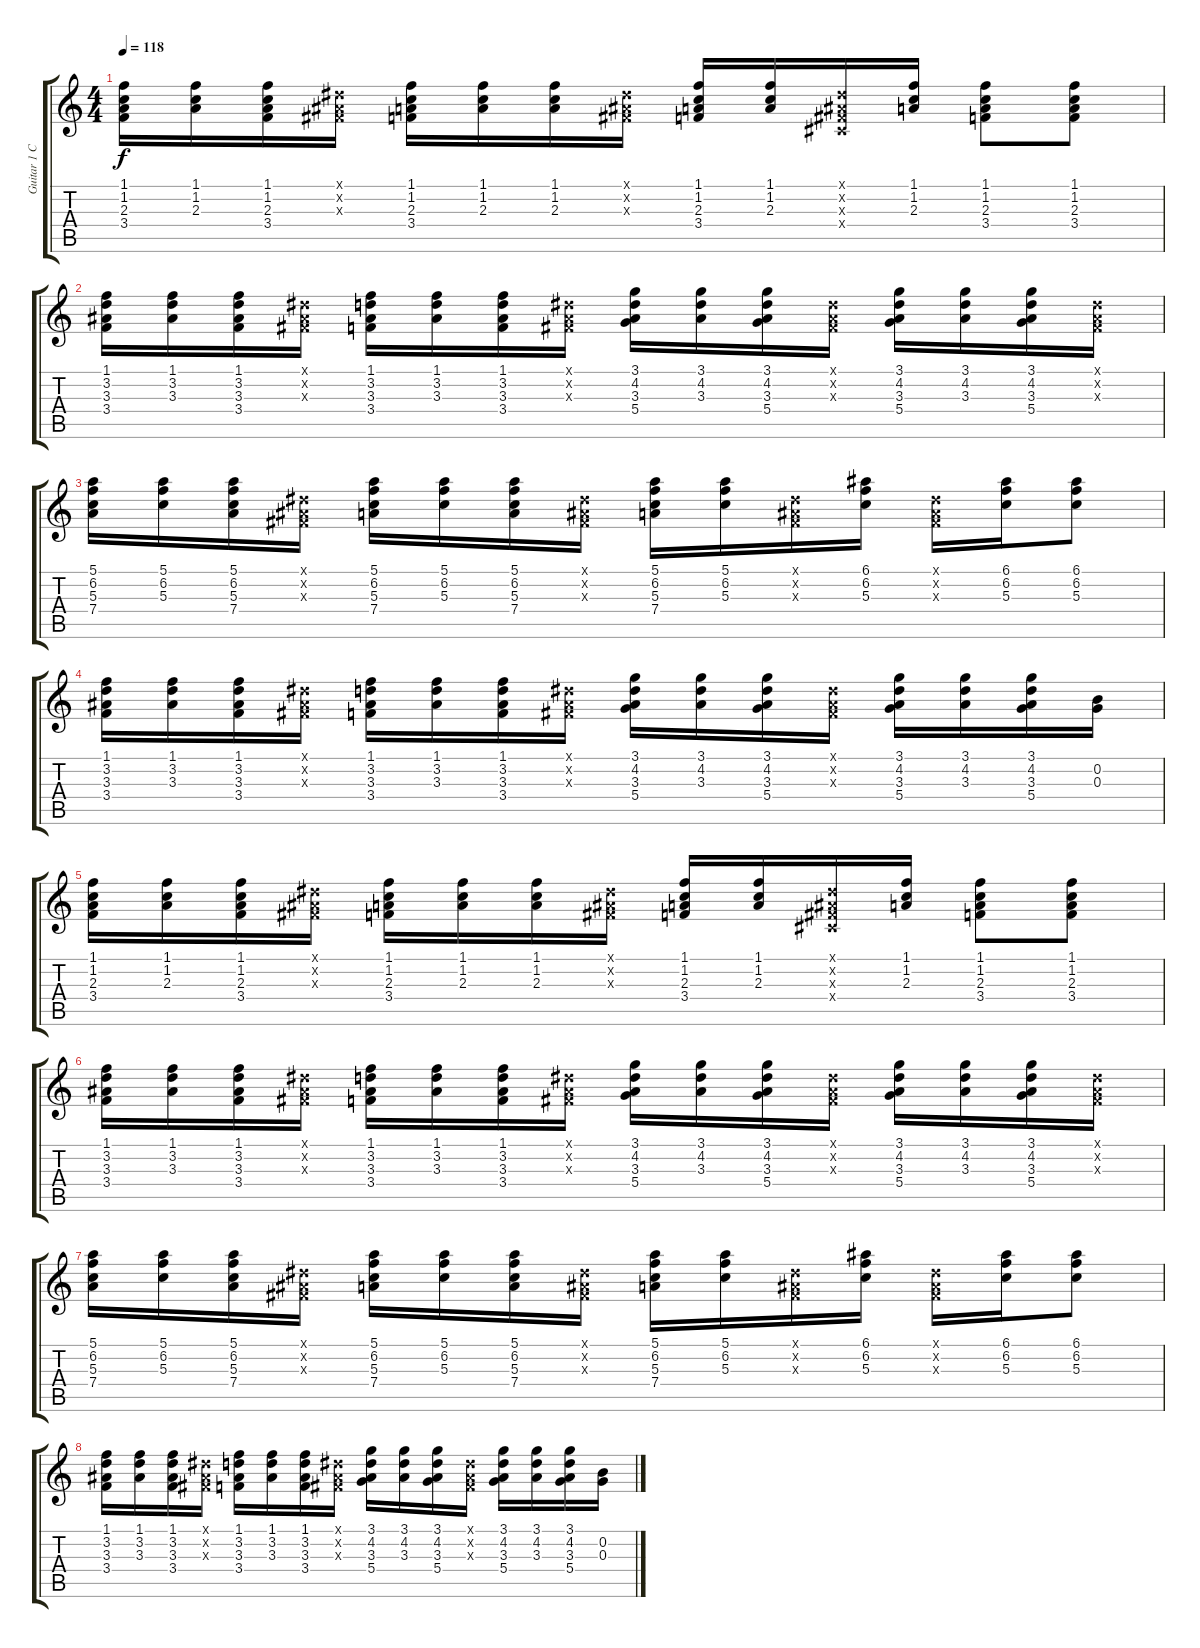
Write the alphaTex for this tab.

\track ("Guitar 1 Clean" "Guitar 1 C") {instrument electricguitarclean}
\staff {score tabs}
\tuning (E4 B3 G3 D3 A2 E2) {hide}
\ts (4 4)
\tempo 118
\clef g2
\ks c
(1.1 1.2 2.3 3.4).16{dy f} (1.1 1.2 2.3).16 (1.1 1.2 2.3 3.4).16 (-1.1{x} -1.2{x} -1.3{x}).16 (1.1 1.2 2.3 3.4).16 (1.1 1.2 2.3).16 (1.1 1.2 2.3).16 (-1.1{x} -1.2{x} -1.3{x}).16 (1.1 1.2 2.3 3.4).16 (1.1 1.2 2.3).16 (-1.1{x} -1.2{x} -1.3{x} -1.4{x}).16 (1.1 1.2 2.3).16 (1.1 1.2 2.3 3.4).8 (1.1 1.2 2.3 3.4).8 |
(1.1 3.2 3.3 3.4).16 (1.1 3.2 3.3).16 (1.1 3.2 3.3 3.4).16 (-1.1{x} -1.2{x} -1.3{x}).16 (1.1 3.2 3.3 3.4).16 (1.1 3.2 3.3).16 (1.1 3.2 3.3 3.4).16 (-1.1{x} -1.2{x} -1.3{x}).16 (3.1 4.2 3.3 5.4).16 (3.1 4.2 3.3).16 (3.1 4.2 3.3 5.4).16 (-1.1{x} -1.2{x} -1.3{x}).16 (3.1 4.2 3.3 5.4).16 (3.1 4.2 3.3).16 (3.1 4.2 3.3 5.4).16 (-1.1{x} -1.2{x} -1.3{x}).16 |
(5.1 6.2 5.3 7.4).16 (5.1 6.2 5.3).16 (5.1 6.2 5.3 7.4).16 (-1.1{x} -1.2{x} -1.3{x}).16 (5.1 6.2 5.3 7.4).16 (5.1 6.2 5.3).16 (5.1 6.2 5.3 7.4).16 (-1.1{x} -1.2{x} -1.3{x}).16 (5.1 6.2 5.3 7.4).16 (5.1 6.2 5.3).16 (-1.1{x} -1.2{x} -1.3{x}).16 (6.1 6.2 5.3).16 (-1.1{x} -1.2{x} -1.3{x}).16 (6.1 6.2 5.3).16 (6.1 6.2 5.3).8 |
(1.1 3.2 3.3 3.4).16 (1.1 3.2 3.3).16 (1.1 3.2 3.3 3.4).16 (-1.1{x} -1.2{x} -1.3{x}).16 (1.1 3.2 3.3 3.4).16 (1.1 3.2 3.3).16 (1.1 3.2 3.3 3.4).16 (-1.1{x} -1.2{x} -1.3{x}).16 (3.1 4.2 3.3 5.4).16 (3.1 4.2 3.3).16 (3.1 4.2 3.3 5.4).16 (-1.1{x} -1.2{x} -1.3{x}).16 (3.1 4.2 3.3 5.4).16 (3.1 4.2 3.3).16 (3.1 4.2 3.3 5.4).16 (0.2 0.3).16 |
(1.1 1.2 2.3 3.4).16 (1.1 1.2 2.3).16 (1.1 1.2 2.3 3.4).16 (-1.1{x} -1.2{x} -1.3{x}).16 (1.1 1.2 2.3 3.4).16 (1.1 1.2 2.3).16 (1.1 1.2 2.3).16 (-1.1{x} -1.2{x} -1.3{x}).16 (1.1 1.2 2.3 3.4).16 (1.1 1.2 2.3).16 (-1.1{x} -1.2{x} -1.3{x} -1.4{x}).16 (1.1 1.2 2.3).16 (1.1 1.2 2.3 3.4).8 (1.1 1.2 2.3 3.4).8 |
(1.1 3.2 3.3 3.4).16 (1.1 3.2 3.3).16 (1.1 3.2 3.3 3.4).16 (-1.1{x} -1.2{x} -1.3{x}).16 (1.1 3.2 3.3 3.4).16 (1.1 3.2 3.3).16 (1.1 3.2 3.3 3.4).16 (-1.1{x} -1.2{x} -1.3{x}).16 (3.1 4.2 3.3 5.4).16 (3.1 4.2 3.3).16 (3.1 4.2 3.3 5.4).16 (-1.1{x} -1.2{x} -1.3{x}).16 (3.1 4.2 3.3 5.4).16 (3.1 4.2 3.3).16 (3.1 4.2 3.3 5.4).16 (-1.1{x} -1.2{x} -1.3{x}).16 |
(5.1 6.2 5.3 7.4).16 (5.1 6.2 5.3).16 (5.1 6.2 5.3 7.4).16 (-1.1{x} -1.2{x} -1.3{x}).16 (5.1 6.2 5.3 7.4).16 (5.1 6.2 5.3).16 (5.1 6.2 5.3 7.4).16 (-1.1{x} -1.2{x} -1.3{x}).16 (5.1 6.2 5.3 7.4).16 (5.1 6.2 5.3).16 (-1.1{x} -1.2{x} -1.3{x}).16 (6.1 6.2 5.3).16 (-1.1{x} -1.2{x} -1.3{x}).16 (6.1 6.2 5.3).16 (6.1 6.2 5.3).8 |
(1.1 3.2 3.3 3.4).16 (1.1 3.2 3.3).16 (1.1 3.2 3.3 3.4).16 (-1.1{x} -1.2{x} -1.3{x}).16 (1.1 3.2 3.3 3.4).16 (1.1 3.2 3.3).16 (1.1 3.2 3.3 3.4).16 (-1.1{x} -1.2{x} -1.3{x}).16 (3.1 4.2 3.3 5.4).16 (3.1 4.2 3.3).16 (3.1 4.2 3.3 5.4).16 (-1.1{x} -1.2{x} -1.3{x}).16 (3.1 4.2 3.3 5.4).16 (3.1 4.2 3.3).16 (3.1 4.2 3.3 5.4).16 (0.2 0.3).16
